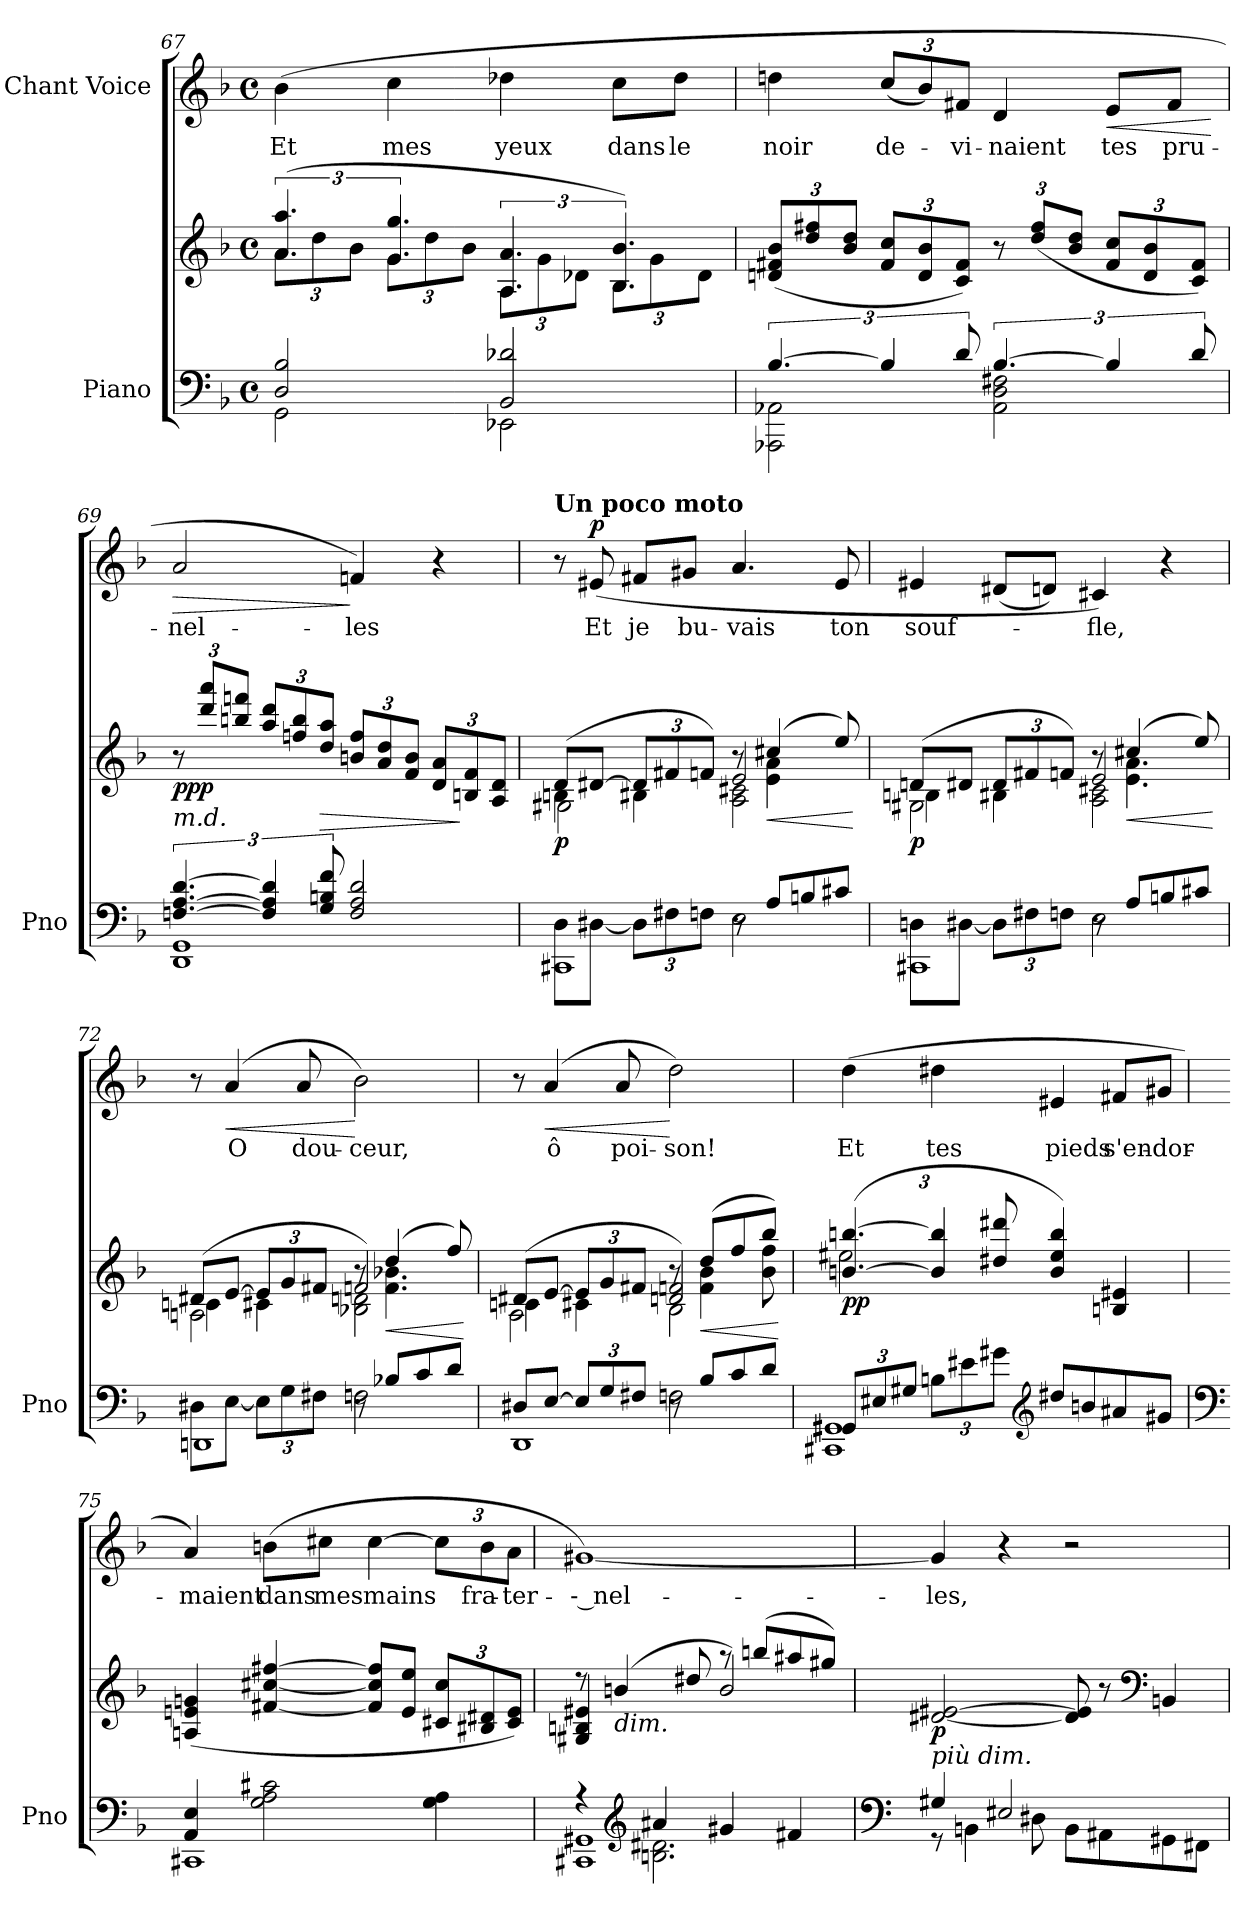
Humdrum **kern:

**kern	**kern	**dynam	**kern	**text	**dynam
*part2	*part2	*part2	*part1	*part1	*part1
*staff3	*staff2	*staff2/3	*staff1	*staff1	*staff1
*I"Piano	*	*	*I"Chant Voice	*	*
*I'Pno	*	*	*	*	*
*clefF4	*clefG2	*	*clefG2	*	*
*k[b-]	*k[b-]	*	*k[b-]	*	*
*M4/4	*M4/4	*	*M4/4	*	*
*met(c)	*met(c)	*	*met(c)	*	*
=67	=67	=67	=67	=67	=67
*^	*^	*	*	*	*
*	*	*	*Xbrackettup	*	*	*	*
!	!	!	!	!	!	!	!LO:DY:b
!	!	!	!	!	!	!	!LO:DY:n=1:b
2D/ 2B-/	2GG\	(6.a/ 6.aa/	12a\L	.	(4b-\	Et	p other-dynamics
.	.	.	12dd\	.	.	.	.
.	.	.	12b-\J	.	.	.	.
.	.	6.g/ 6.gg/	12g\L	.	4cc\	mes	.
.	.	.	12dd\	.	.	.	.
.	.	.	12b-\J	.	.	.	.
2BB-/ 2d-X/	2EE-X\	6.A/ 6.a/	12A\L	.	4dd-X\	yeux	.
.	.	.	12g\	.	.	.	.
.	.	.	12d-X\J	.	.	.	.
.	.	6.B-/ 6.b-/)	12B-\L	.	8cc\L	dans	.
.	.	.	12g\	.	.	.	.
.	.	.	.	.	8dd-\J	le	.
.	.	.	12d-\J	.	.	.	.
*	*	*v	*v	*	*	*	*
=68	=68	=68	=68	=68	=68	=68
[6.B-/	2AAA-X\ 2AA-X\	(12dn/ 12f#X/ 12b-/L	.	4ddn\	noir	.
.	.	12dd/ 12ff#X/	.	.	.	.
.	.	12b-/ 12dd/J	.	.	.	.
*	*	*	*	*Xbrackettup	*	*
6B-/]	.	12f#/ 12cc/L	.	(12cc/L	de-	.
.	.	12d/ 12b-/	.	12b-/)	.	.
12d/	.	12c/ 12f#/J)	.	12f#X/J	vi-	.
[6.B-/	2AA-\ 2D\ 2F#X\	12r	.	4d/	-naient	.
.	.	(12dd/ 12ff#/L	.	.	.	.
.	.	12b-/ 12dd/J	.	.	.	.
!	!	!	!	!	!	!LO:HP:b
6B-/]	.	12f#/ 12cc/L	.	8e/L	tes	<
.	.	12d/ 12b-/	.	.	.	.
.	.	.	.	8f#/J	pru-	.
12d/	.	12c/ 12f#/J)	.	.	.	.
*v	*v	*	*	*	*	*
.	.	.	.	.	[
=69	=69	=69	=69	=69	=69
*^	*	*	*	*	*
!LO:TX:i:t=m.d.	!	!	!	!	!	!
!	!	!	!LO:DY:b	!	!	!LO:HP:b
[6.Fn/ [6.A/ [6.d/	1DD 1GG	12r	ppp	2a/	-nel-	>
.	.	12ddd/ 12aaa/L	.	.	.	.
.	.	12bbn/ 12fffn/J	.	.	.	.
6F/] 6A/] 6d/]	.	12aa/ 12ddd/L	.	.	.	.
.	.	12ffn/ 12bb/	.	.	.	.
!	!	!	!LO:HP:b	!	!	!
12G/ 12Bn/ 12f/	.	12dd/ 12aa/J	>	.	.	.
2F/ 2A/ 2d/	.	12bn/ 12ff/L	.	4fn/)	-les	]
.	.	12a/ 12dd/	.	.	.	.
.	.	12f/ 12b/J	.	.	.	.
.	.	12d/ 12a/L	.	4r	.	.
.	.	12Bn/ 12f/	]	.	.	.
.	.	12A/ 12d/J	.	.	.	.
=70	=70	=70	=70	=70	=70	=70
*	*^	*^	*	*	*	*
*	*	*	*	*^	*	*	*	*
*	*	*	*	*	*^	*	*	*	*
*	*	*	*	*	*	*^	*	*	*	*
!	!	!	!	!	!	!	!	!	!LO:TX:a:B:t=Un poco moto	!	!
!	!	!	!	!	!	!	!	!LO:DY:b	!	!	!
2ryy	8D\L	1CC#X	(8d/L	8ryy	4Bn\	2ryy	2G#X\	p	8r	.	.
!	!	!	!	!	!	!	!	!	!	!	!LO:DY:b
.	[8D#X\J	.	[8d#X/J	8ryy@	.	.	.	.	(8e#X/	Et	p
*	*Xbrackettup	*	*	*	*	*	*	*	*	*	*
.	12D#\L]	.	12d#/L]	12ryy@	4B#X\	.	.	.	8f#X/L	je	.
.	12F#X\	.	12f#X/	24ryy@	.	.	.	.	.	.	.
.	.	.	.	24ryy@	.	.	.	.	8g#X/J	bu-	.
.	12Fn\J	.	12fn/J)	12ryy@	.	.	.	.	.	.	.
8r	2E\	.	8r	8ryy@	2e/	2A\ 2c#X\	2ryy	.	4.a/	-vais	.
!	!	!	!	!	!	!	!	!LO:HP:b	!	!	!
8A/L	.	.	(4cc#X/	4e\ 4a\	.	.	.	<	.	.	.
8Bn/	.	.	.	.	.	.	.	.	.	.	.
8c#X/J	.	.	8ee/)	8ryy	.	.	.	.	8e#/	ton	.
*v	*v	*v	*	*	*	*	*	*	*	*	*
*	*v	*v	*v	*v	*v	*	*	*	*
.	.	[	.	.	.
=71	=71	=71	=71	=71	=71
*^	*^	*	*	*	*
*	*^	*	*^	*	*	*	*
*	*	*	*	*	*^	*	*	*	*
!	!	!	!	!	!	!	!LO:DY:b	!	!	!
2ryy	8Dn\L	1CC#X	(8dn/L	8ryy	2G#X\	4Bn\	p	4e#X/	souf-	.
.	[8D#X\J	.	8d#X/J	8ryy@	.	.	.	.	.	.
.	12D#\L]	.	12d#/L	12ryy@	.	4B#X\	.	(8d#X/L	.	.
.	12F#X\	.	12f#X/	24ryy@	.	.	.	.	.	.
.	.	.	.	24ryy@	.	.	.	8dn/J)	.	.
.	12Fn\J	.	12fn/J)	12ryy@	.	.	.	.	.	.
8r	2E\	.	8r	8ryy@	2e/	2A\ 2c#X\	.	4c#X/)	-fle,	.
!	!	!	!	!	!	!	!LO:HP:b	!	!	!
8A/L	.	.	(4cc#X/	4.e\ 4.a\	.	.	<	.	.	.
8Bn/	.	.	.	.	.	.	.	4r	.	.
8c#X/J	.	.	8ee/)	.	.	.	.	.	.	.
*v	*v	*v	*	*	*	*	*	*	*	*
*	*v	*v	*v	*v	*	*	*	*
.	.	[	.	.	.
=72	=72	=72	=72	=72	=72
*^	*^	*	*	*	*
*	*^	*	*^	*	*	*	*
*	*	*	*	*	*^	*	*	*	*
*	*	*	*	*	*	*^	*	*	*	*
2ryy	8D#X\L	1DDn	(8d#X/L	8ryy	2An\	2ryy	4cn\	.	8r	.	.
!	!	!	!	!	!	!	!	!	!	!	!LO:HP:b
.	[8E\J	.	[8e/J	8ryy@	.	.	.	.	(4a/	O	<
.	12E\L]	.	12e/L]	12ryy@	.	.	4c#X\	.	.	.	.
.	12G\	.	12g/	24ryy@	.	.	.	.	.	.	.
.	.	.	.	24ryy@	.	.	.	.	8a/	dou-	.
.	12F#X\J	.	12f#X/J	12ryy@	.	.	.	.	.	.	.
8r	2Fn\	.	8r	8ryy@	2fn/)	2B-X\ 2dn\	2ryy	.	2b-\)	-ceur,	[
!	!	!	!	!	!	!	!	!LO:HP:b	!	!	!
8B-X/L	.	.	(4dd/	4.f\ 4.b-X\	.	.	.	<	.	.	.
8c/	.	.	.	.	.	.	.	.	.	.	.
8d/J	.	.	8ff/)	.	.	.	.	.	.	.	.
*v	*v	*v	*	*	*	*	*	*	*	*	*
*	*v	*v	*v	*v	*v	*	*	*	*
.	.	[	.	.	.
=73	=73	=73	=73	=73	=73
*^	*^	*	*	*	*
*	*^	*	*^	*	*	*	*
*	*	*	*	*	*^	*	*	*	*
8D#X/L	2ryy	1DD	(8d#X/L	4cn\	2ryy	2A\	.	8r	.	.
!	!	!	!	!	!	!	!	!	!	!LO:HP:b
[8E/J	.	.	[8e/J	.	.	.	.	(4a/	ô	<
12E/L]	.	.	12e/L]	4c#X\	.	.	.	.	.	.
12G/	.	.	12g/	.	.	.	.	.	.	.
.	.	.	.	.	.	.	.	8a/	poi-	.
12F#X/J	.	.	12f#X/J	.	.	.	.	.	.	.
8r	2Fn\	.	8r	8ryy	2dn/ 2fn/)	2B-\	.	2dd\)	-son!	[
!	!	!	!	!	!	!	!LO:HP:b	!	!	!
8B-/L	.	.	(8dd/L	4f\ 4b-\	.	.	<	.	.	.
8c/	.	.	8ff/	.	.	.	.	.	.	.
8d/J	.	.	8bb-/J)	8b-\ 8ff\	.	.	.	.	.	.
*v	*v	*v	*	*	*	*	*	*	*	*
*	*v	*v	*v	*v	*	*	*	*
.	.	[	.	.	.
=74	=74	=74	=74	=74	=74
*brackettup	*	*	*	*	*
*^	*^	*	*	*	*
!	!	!	!	!LO:DY:b	!	!	!LO:DY:b
!	!	!	!	!	!	!	!LO:DY:n=1:b
12GG#X/L	1CC#X 1GG#	([6.bn/ [6.bbn/	2ee#X\	pp	(4dd\	Et	pp other-dynamics
12E#X/	.	.	.	.	.	.	.
12G#X/J	.	.	.	.	.	.	.
*Xbrackettup	*	*	*	*	*	*	*
12Bn\L	.	6b/] 6bb/]	.	.	4dd#X\	tes	.
12e#X\	.	.	.	.	.	.	.
12g#X\J	.	12dd#X/ 12ddd#X/	.	.	.	.	.
*clefG2	*	*	*	*	*	*	*
8dd#X/L	.	4b/ 4ee#/ 4bb/)	2ryy	.	4e#X/	pieds	.
8bn/	.	.	.	.	.	.	.
8a#X/	.	4Bn/ 4e#X/	.	.	8f#X/L	s'en-	.
8g#X/J	.	.	.	.	8g#X/J	-dor-	.
*	*	*v	*v	*	*	*	*
=75	=75	=75	=75	=75	=75	=75
*clefF4	*	*	*	*	*	*
4AA/ 4E/	1CC#X	(4An/ 4en/ 4gn/	.	4a/)	-maient	.
2G\ 2A\ 2c#X\	.	[4f#X/ [4cc#X/ [4ff#X/	.	(8bn\L	dans	.
.	.	.	.	8cc#X\J	mes	.
.	.	8f#/] 8cc#/] 8ff#/]L	.	[4cc#\	mains	.
.	.	8e/ 8ee/J	.	.	.	.
*	*	*	*	*brackettup	*	*
4G\ 4A\	.	12c#X/ 12cc#/L	.	12cc#\L]	.	.
.	.	12B#X/ 12d#X/	.	12b\	fra-	.
.	.	12c#/ 12e/J)	.	12a\J	-ter-	.
=76	=76	=76	=76	=76	=76	=76
*	*^	*^	*	*	*	*
4r	1CC#X 1GG#X	4ryy	8r	4G#X/ 4Bn/ 4e#X/	.	[1g#X)	-- nel-	.
!	!	!	!LO:TX:b:i:t=dim.	!	!	!	!	!
.	.	.	(4bn/	.	.	.	.	.
*clefG2	*	*	*	*	*	*	*	*
(4a#X/	.	2.Bn\ 2.d#X\	.	4ryy	.	.	.	.
.	.	.	8dd#X/	.	.	.	.	.
4g#X/	.	.	8r	2b/)	.	.	.	.
.	.	.	(8bbn/L	.	.	.	.	.
4f#X/	.	.	8aa#X/	.	.	.	.	.
.	.	.	8gg#X/J)	.	.	.	.	.
*v	*v	*v	*	*	*	*	*	*
*	*v	*v	*	*	*	*
=77	=77	=77	=77	=77	=77
*clefF4	*	*	*	*	*
*^	*	*	*	*	*
!	!	!LO:TX:b:i:t=più dim.	!	!	!	!
!	!	!	!LO:DY:b	!	!	!
4G#X/	8r	[2d#X/ [2e#X/)	p	4g#/]	-les,	.
.	4BBn\	.	.	.	.	.
2E#X/	.	.	.	4r	.	.
.	8D#X\	.	.	.	.	.
.	8BB\L	8d#/] 8e#/]	.	2r	.	.
.	8AA#X\	8r	.	.	.	.
*	*	*clefF4	*	*	*	*
4ryy	8GG#X\	(4BBn/	.	.	.	.
.	8FF#X\J	.	.	.	.	.
*v	*v	*	*	*	*	*
=	=	=	=	=	=
*-	*-	*-	*-	*-	*-
